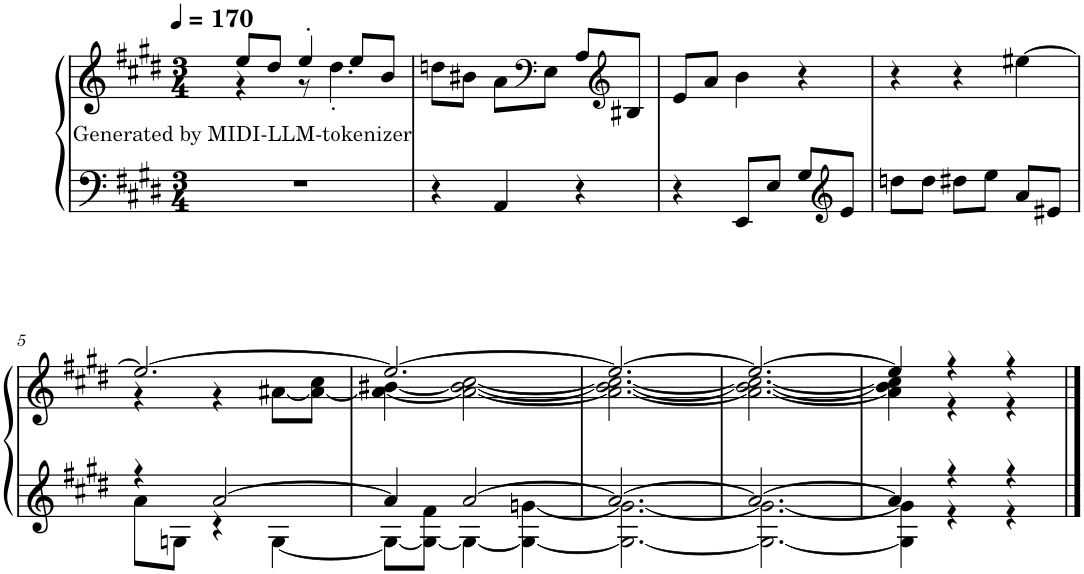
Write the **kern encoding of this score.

**kern	**kern	**text
*part1	*part1	*part1
*staff2	*staff1	*staff1
*I"Piano	*	*
*I'Pno.	*	*
*clefF4	*clefG2	*
*k[f#c#g#d#]	*k[f#c#g#d#]	*
*M3/4	*M3/4	*
*MM170	*MM170	*
=1	=1	=1
!	!	!LO:LY:b
*	*^	*
2.r	8ee/L	4r	Generated by MIDI-LLM-tokenizer
.	8dd#/J	.	.
.	4ee'/	8r	.
.	.	4.dd#'\	.
.	8ee/L	.	.
.	8b/J	.	.
*	*v	*v	*
=2	=2	=2
4r	8ddn\L	.
.	8b#X\J	.
4AA/	8a\L	.
*	*clefF4	*
.	8E\J	.
4r	8A/L	.
*	*clefG2	*
.	8B#X/J	.
=3	=3	=3
4r	8e/L	.
.	8a/J	.
8EE/L	4b\	.
8E/J	.	.
8G#/L	4r	.
*clefG2	*	*
8e/J	.	.
=4	=4	=4
8ddn\L	4r	.
8dd\J	.	.
8dd#X\L	4r	.
8ee\J	.	.
8a/L	[4ee#X\	.
8e#X/J	.	.
!!LO:LB:g=z
=5	=5	=5
*^	*^	*
4r	8a\L	2.ee#/_	4r	.
.	8Gn\J	.	.	.
[2a/	4r	.	4r	.
.	[4G\	.	[8a#X\L	.
.	.	.	8a#\_ 8cc#\J	.
=6	=6	=6	=6	=6
4a/]	8G\L_	2.ee#/_	4a#\_ [4b#X\	.
.	8G\_ 8f#\J	.	.	.
[2a/	4G\_	.	2a#\_ 2b#\_ [2cc#\	.
.	4G\_ [4gn\	.	.	.
=7	=7	=7	=7	=7
2.a/_	2.G\_ 2.g\_	2.ee#/_	2.a#\_ 2.b#\_ 2.cc#\_	.
=8	=8	=8	=8	=8
2.a/_	2.G\_ 2.g\_	2.ee#/_	2.a#\_ 2.b#\_ 2.cc#\_	.
=9	=9	=9	=9	=9
4a/]	4G\] 4g\]	4ee#/]	4a#\] 4b#\] 4cc#\]	.
4r	4r	4r	4r	.
4r	4r	4r	4r	.
*v	*v	*	*	*
*	*v	*v	*
==	==	==
*-	*-	*-
